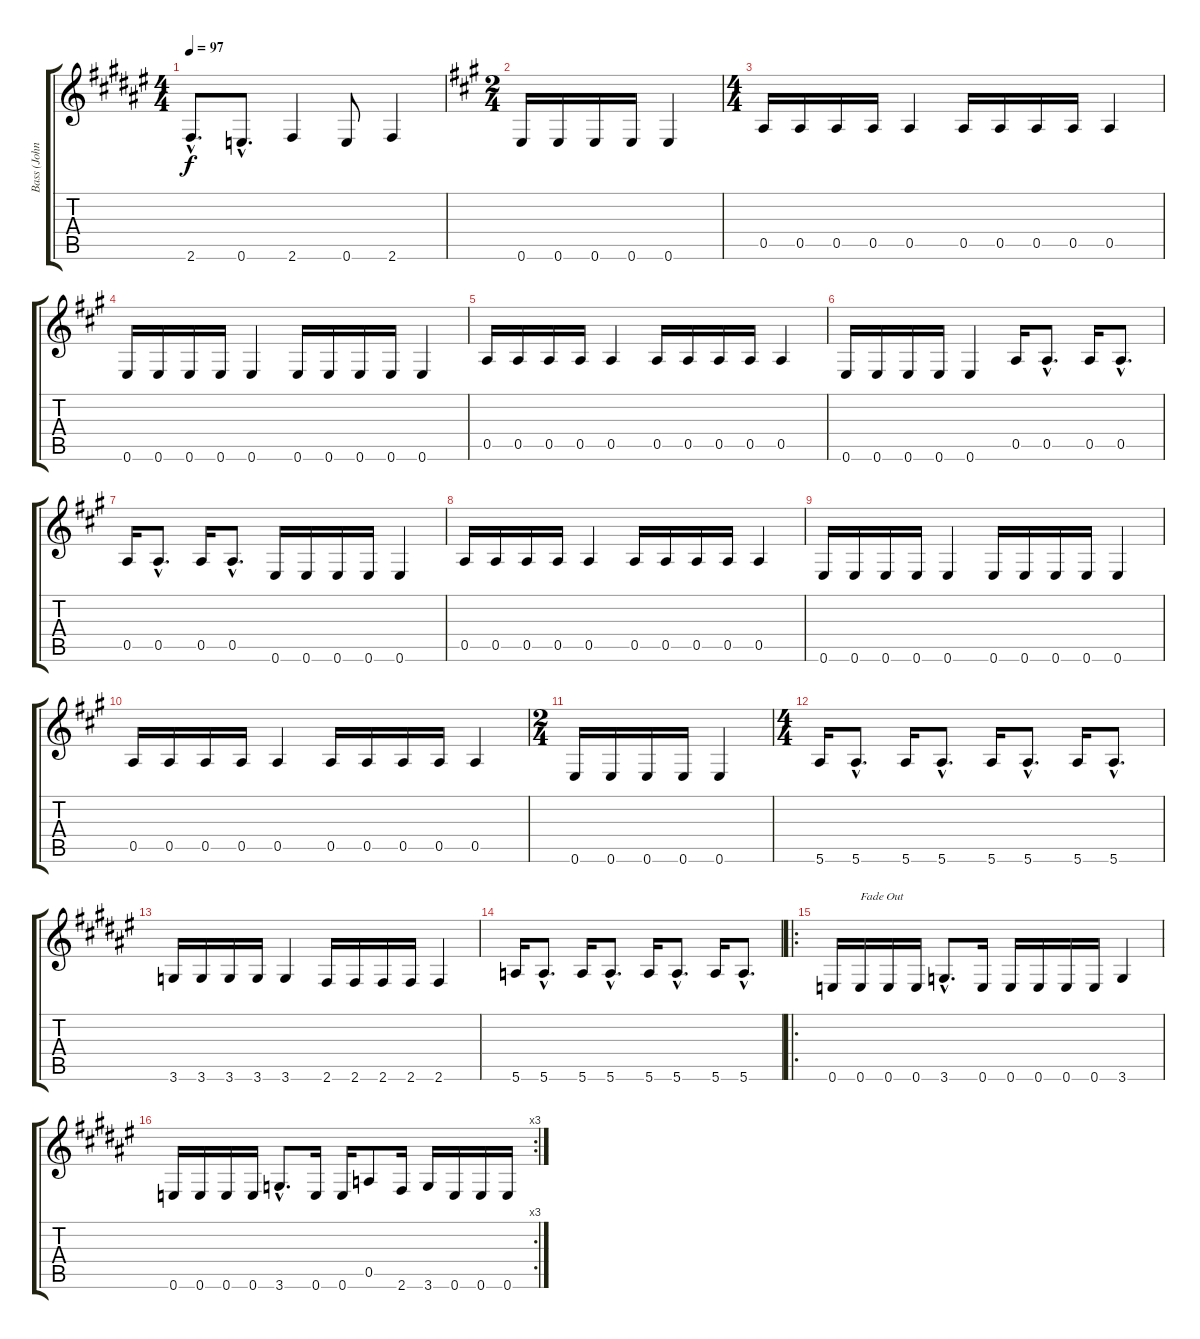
\track ("Bass (John Paul Jones?)" "Bass (John") {instrument acousticbass}
\staff {score tabs}
\tuning (E4 B3 G3 D3 A2 E2) {hide}
\ts (4 4)
\tempo 97
\clef g2
\ks f#
2.6{hac}.8{d dy f} 0.6{hac}.8{d} 2.6.4 0.6.8 2.6.4 |
\ts (2 4)
\ks a
0.6.16 0.6.16 0.6.16 0.6.16 0.6.4 |
\ts (4 4)
0.5.16 0.5.16 0.5.16 0.5.16 0.5.4 0.5.16 0.5.16 0.5.16 0.5.16 0.5.4 |
0.6.16 0.6.16 0.6.16 0.6.16 0.6.4 0.6.16 0.6.16 0.6.16 0.6.16 0.6.4 |
0.5.16 0.5.16 0.5.16 0.5.16 0.5.4 0.5.16 0.5.16 0.5.16 0.5.16 0.5.4 |
0.6.16 0.6.16 0.6.16 0.6.16 0.6.4 0.5.16 0.5{hac}.8{d} 0.5.16 0.5{hac}.8{d} |
0.5.16 0.5{hac}.8{d} 0.5.16 0.5{hac}.8{d} 0.6.16 0.6.16 0.6.16 0.6.16 0.6.4 |
0.5.16 0.5.16 0.5.16 0.5.16 0.5.4 0.5.16 0.5.16 0.5.16 0.5.16 0.5.4 |
0.6.16 0.6.16 0.6.16 0.6.16 0.6.4 0.6.16 0.6.16 0.6.16 0.6.16 0.6.4 |
0.5.16 0.5.16 0.5.16 0.5.16 0.5.4 0.5.16 0.5.16 0.5.16 0.5.16 0.5.4 |
\ts (2 4)
0.6.16 0.6.16 0.6.16 0.6.16 0.6.4 |
\ts (4 4)
5.6.16 5.6{hac}.8{d} 5.6.16 5.6{hac}.8{d} 5.6.16 5.6{hac}.8{d} 5.6.16 5.6{hac}.8{d} |
\ks f#
3.6.16 3.6.16 3.6.16 3.6.16 3.6.4 2.6.16 2.6.16 2.6.16 2.6.16 2.6.4 |
5.6.16 5.6{hac}.8{d} 5.6.16 5.6{hac}.8{d} 5.6.16 5.6{hac}.8{d} 5.6.16 5.6{hac}.8{d} |
\ro
0.6.16 0.6.16{txt "Fade Out"} 0.6.16 0.6.16 3.6{hac}.8{d} 0.6.16 0.6.16 0.6.16 0.6.16 0.6.16 3.6.4 |
\rc 3
0.6.16 0.6.16 0.6.16 0.6.16 3.6{hac}.8{d} 0.6.16 0.6.16 0.5.8 2.6.16 3.6.16 0.6.16 0.6.16 0.6.16
